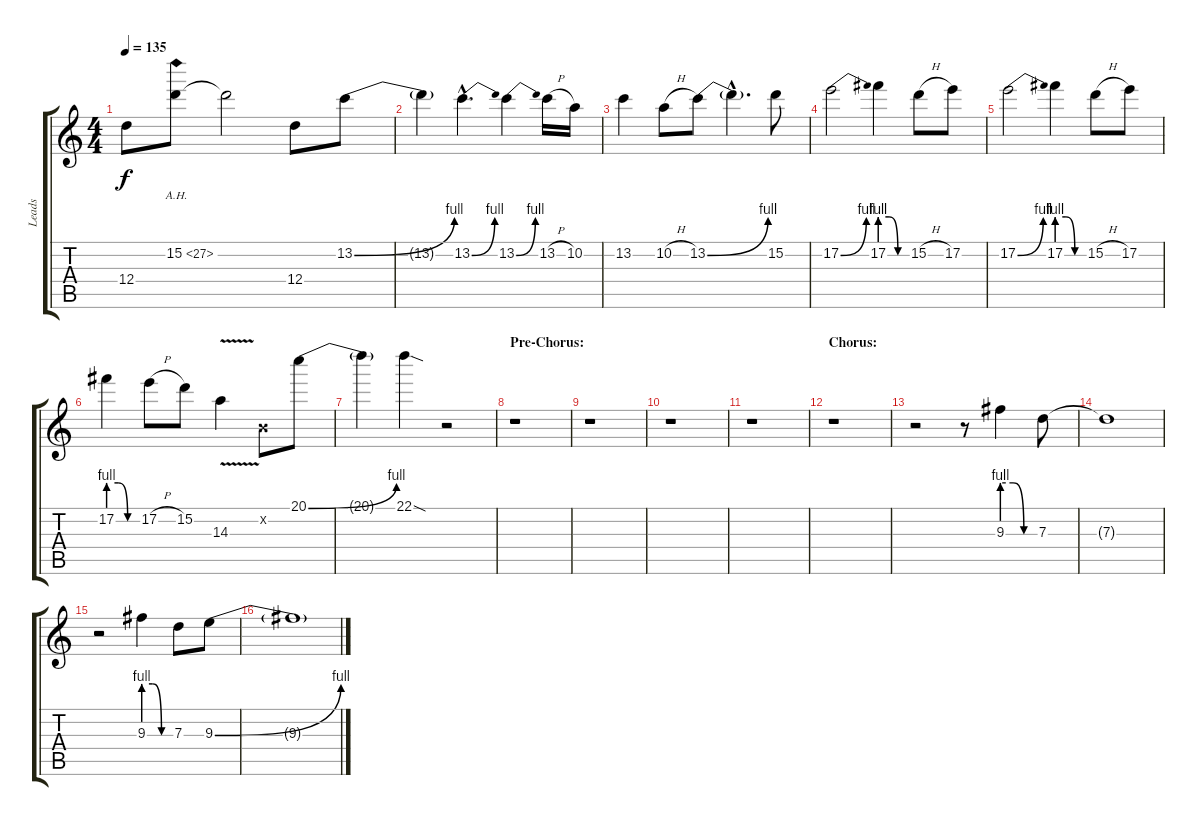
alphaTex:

\track ("Leads" "Leads") {instrument distortionguitar}
\staff {score tabs}
\tuning (E4 B3 G3 D3 A2 E2) {hide}
\ts (4 4)
\tempo 135
\clef g2
\ks c
12.4{t}.8{dy f} 15.2{ah 12}.8 15.2{t}.2 12.4.8 13.2{be (bend 0 0 60 4)}.8 |
13.2{t}.4 13.2{be (bend 0 0 60 4) hac}.4{d} 13.2{be (bend 0 0 60 4)}.4 13.2{h}.16 10.2.16 |
13.2.4 10.2{h}.8 13.2{be (bend 0 0 60 4)}.8 13.2{hac t}.4{d} 15.2.8 |
17.2{be (bend 0 0 60 4)}.2 17.2{be (custom 0 4 20 4 40 0 60 0)}.4 15.2{h}.8 17.2.8 |
17.2{be (bend 0 0 60 4)}.2 17.2{be (custom 0 4 20 4 40 0 60 0)}.4 15.2{h}.8 17.2.8 |
17.2{be (custom 0 4 20 4 40 0 60 0)}.4 17.2{h}.8 15.2.8 14.3{v}.4 0.2{x}.8 20.1{be (bend 0 0 60 4)}.8 |
20.1{t}.4 22.1{sod}.4 r.2 |
\section ("" "Pre-Chorus:")
r.1 |
r.1 |
r.1 |
r.1 |
\section ("" "Chorus:")
r.1 |
r.2 r.8 9.3{be (custom 0 4 20 4 40 0 60 0)}.4 7.3.8 |
7.3{t}.1 |
r.2 9.3{be (custom 0 4 20 4 40 0 60 0)}.4 7.3.8 9.3{be (bend 0 0 60 4)}.8 |
9.3{t}.1
